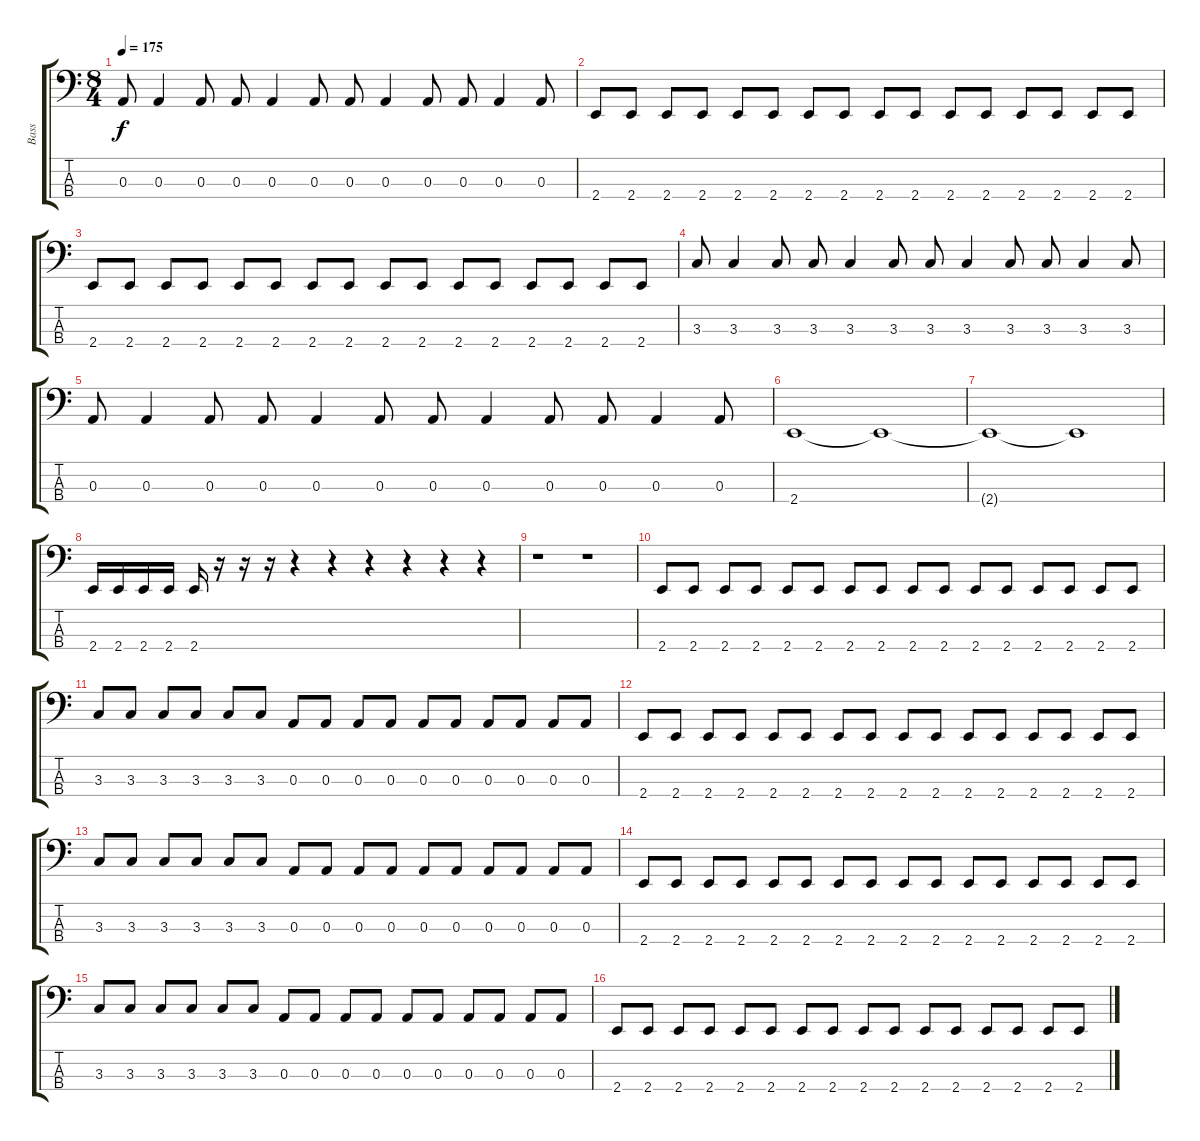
\track ("Bass" "Bass") {instrument electricbasspick}
\staff {score tabs}
\tuning (G2 D2 A1 D1) {hide}
\ts (8 4)
\tempo 175
\clef f4
\ks c
0.3.8{dy f} 0.3.4 0.3.8 0.3.8 0.3.4 0.3.8 0.3.8 0.3.4 0.3.8 0.3.8 0.3.4 0.3.8 |
2.4.8 2.4.8 2.4.8 2.4.8 2.4.8 2.4.8 2.4.8 2.4.8 2.4.8 2.4.8 2.4.8 2.4.8 2.4.8 2.4.8 2.4.8 2.4.8 |
2.4.8 2.4.8 2.4.8 2.4.8 2.4.8 2.4.8 2.4.8 2.4.8 2.4.8 2.4.8 2.4.8 2.4.8 2.4.8 2.4.8 2.4.8 2.4.8 |
3.3.8 3.3.4 3.3.8 3.3.8 3.3.4 3.3.8 3.3.8 3.3.4 3.3.8 3.3.8 3.3.4 3.3.8 |
0.3.8 0.3.4 0.3.8 0.3.8 0.3.4 0.3.8 0.3.8 0.3.4 0.3.8 0.3.8 0.3.4 0.3.8 |
2.4.1 2.4{t}.1 |
2.4{t}.1 2.4{t}.1 |
2.4.16 2.4.16 2.4.16 2.4.16 2.4.16 r.16 r.16 r.16 r.4 r.4 r.4 r.4 r.4 r.4 |
r.1 r.1 |
2.4.8 2.4.8 2.4.8 2.4.8 2.4.8 2.4.8 2.4.8 2.4.8 2.4.8 2.4.8 2.4.8 2.4.8 2.4.8 2.4.8 2.4.8 2.4.8 |
3.3.8 3.3.8 3.3.8 3.3.8 3.3.8 3.3.8 0.3.8 0.3.8 0.3.8 0.3.8 0.3.8 0.3.8 0.3.8 0.3.8 0.3.8 0.3.8 |
2.4.8 2.4.8 2.4.8 2.4.8 2.4.8 2.4.8 2.4.8 2.4.8 2.4.8 2.4.8 2.4.8 2.4.8 2.4.8 2.4.8 2.4.8 2.4.8 |
3.3.8 3.3.8 3.3.8 3.3.8 3.3.8 3.3.8 0.3.8 0.3.8 0.3.8 0.3.8 0.3.8 0.3.8 0.3.8 0.3.8 0.3.8 0.3.8 |
2.4.8 2.4.8 2.4.8 2.4.8 2.4.8 2.4.8 2.4.8 2.4.8 2.4.8 2.4.8 2.4.8 2.4.8 2.4.8 2.4.8 2.4.8 2.4.8 |
3.3.8 3.3.8 3.3.8 3.3.8 3.3.8 3.3.8 0.3.8 0.3.8 0.3.8 0.3.8 0.3.8 0.3.8 0.3.8 0.3.8 0.3.8 0.3.8 |
2.4.8 2.4.8 2.4.8 2.4.8 2.4.8 2.4.8 2.4.8 2.4.8 2.4.8 2.4.8 2.4.8 2.4.8 2.4.8 2.4.8 2.4.8 2.4.8
